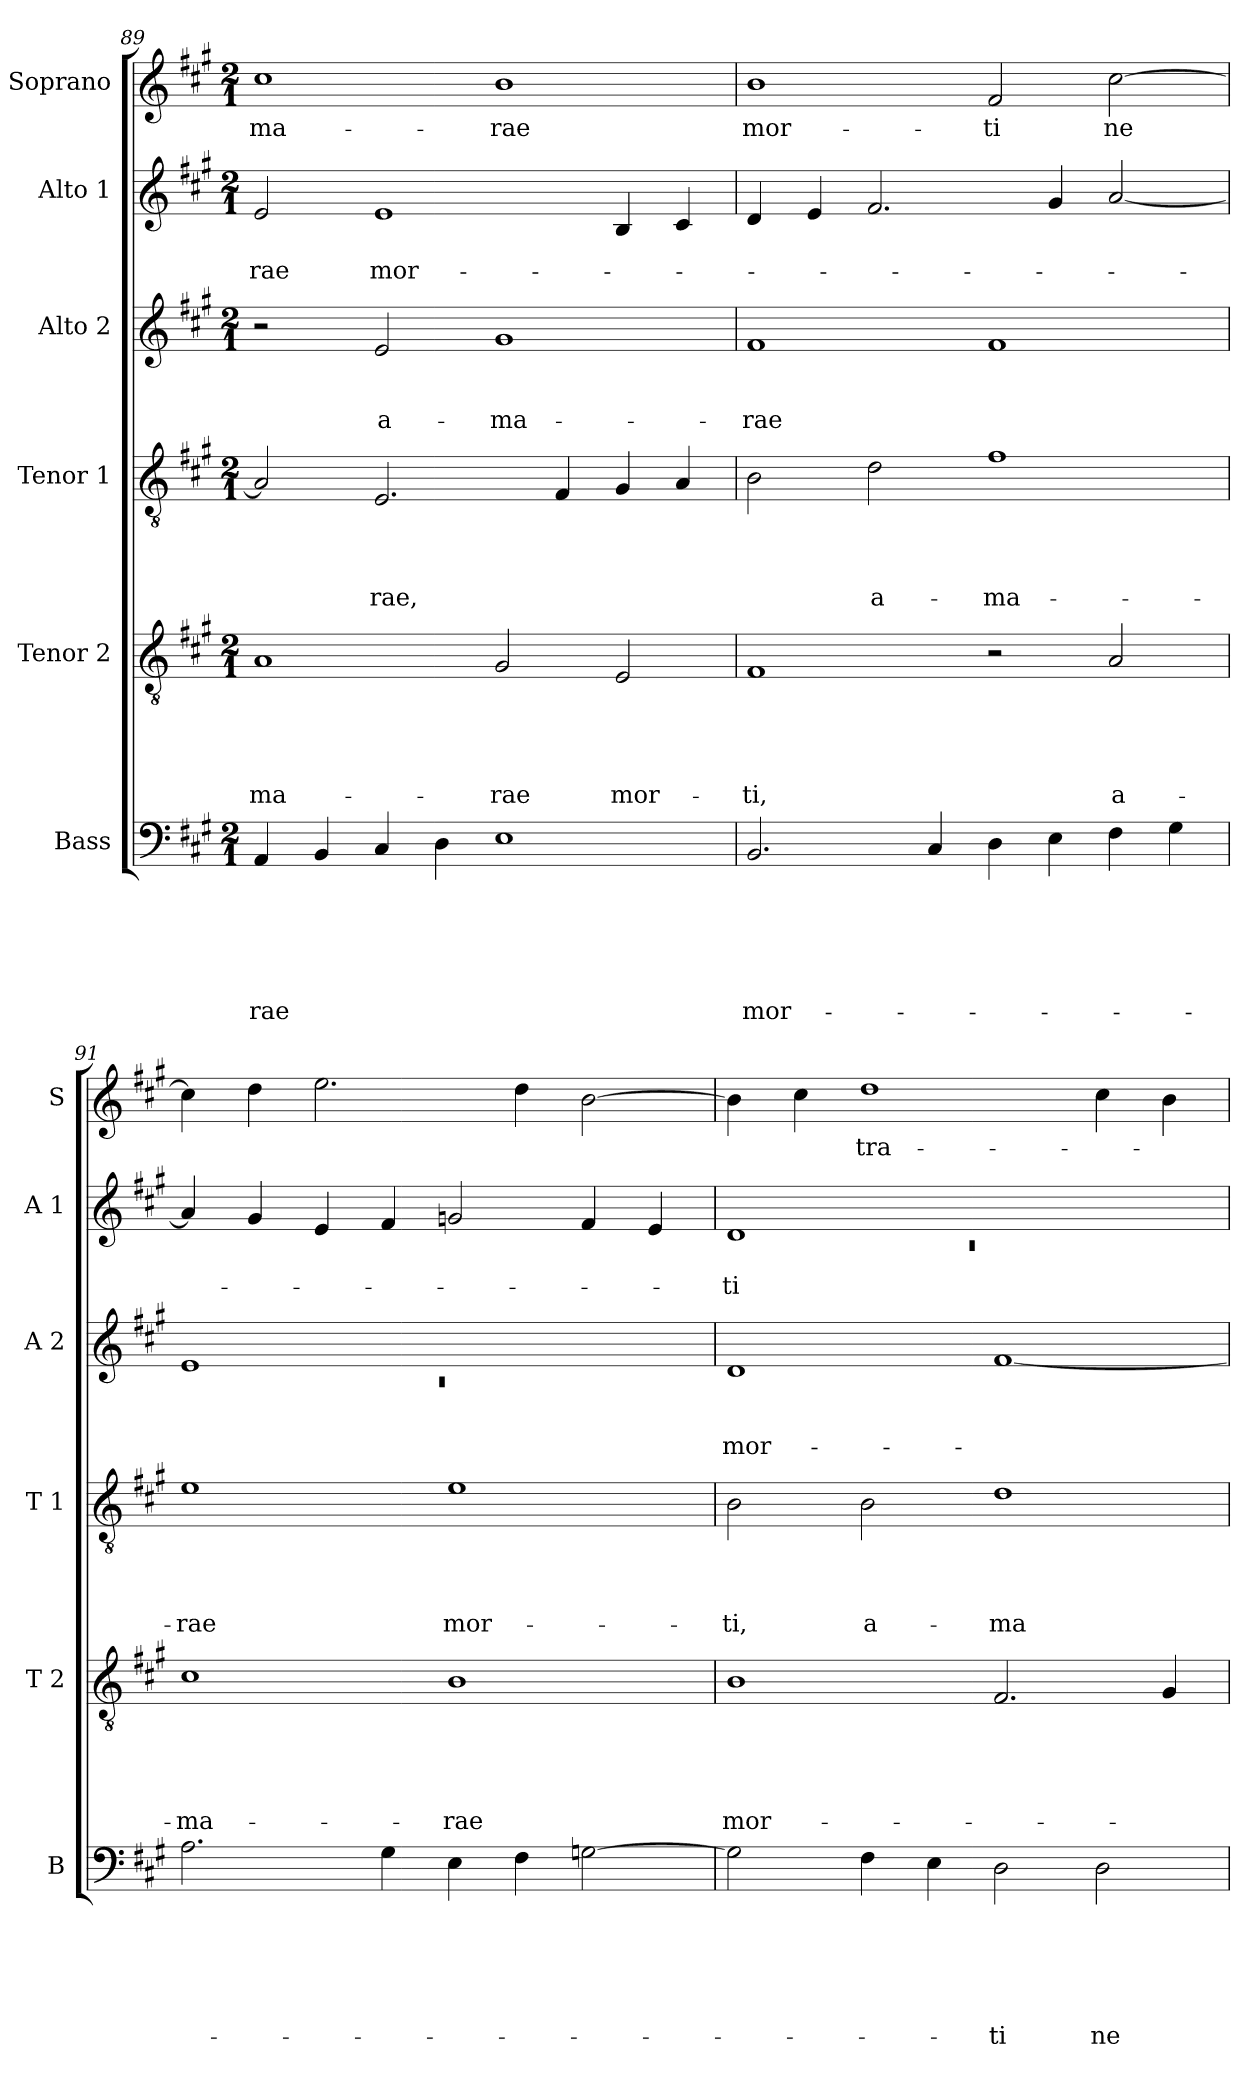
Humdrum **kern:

**kern	**text	**text	**text	**text	**text	**text	**kern	**text	**text	**text	**text	**text	**kern	**text	**text	**text	**text	**kern	**text	**text	**text	**kern	**text	**text	**kern	**text
*part6	*part6	*part6	*part6	*part6	*part6	*part6	*part5	*part5	*part5	*part5	*part5	*part5	*part4	*part4	*part4	*part4	*part4	*part3	*part3	*part3	*part3	*part2	*part2	*part2	*part1	*part1
*staff6	*staff6	*staff6	*staff6	*staff6	*staff6	*staff6	*staff5	*staff5	*staff5	*staff5	*staff5	*staff5	*staff4	*staff4	*staff4	*staff4	*staff4	*staff3	*staff3	*staff3	*staff3	*staff2	*staff2	*staff2	*staff1	*staff1
*I"Bass	*	*	*	*	*	*	*I"Tenor 2	*	*	*	*	*	*I"Tenor 1	*	*	*	*	*I"Alto 2	*	*	*	*I"Alto 1	*	*	*I"Soprano	*
*I'B	*	*	*	*	*	*	*I'T 2	*	*	*	*	*	*I'T 1	*	*	*	*	*I'A 2	*	*	*	*I'A 1	*	*	*I'S	*
*clefF4	*	*	*	*	*	*	*clefGv2	*	*	*	*	*	*clefGv2	*	*	*	*	*clefG2	*	*	*	*clefG2	*	*	*clefG2	*
*k[f#c#g#]	*	*	*	*	*	*	*k[f#c#g#]	*	*	*	*	*	*k[f#c#g#]	*	*	*	*	*k[f#c#g#]	*	*	*	*k[f#c#g#]	*	*	*k[f#c#g#]	*
*A:	*	*	*	*	*	*	*A:	*	*	*	*	*	*A:	*	*	*	*	*A:	*	*	*	*A:	*	*	*A:	*
*M2/1	*	*	*	*	*	*	*M2/1	*	*	*	*	*	*M2/1	*	*	*	*	*M2/1	*	*	*	*M2/1	*	*	*M2/1	*
=89	=89	=89	=89	=89	=89	=89	=89	=89	=89	=89	=89	=89	=89	=89	=89	=89	=89	=89	=89	=89	=89	=89	=89	=89	=89	=89
!	!	!	!	!	!	!LO:LY:b	!	!	!	!	!	!LO:LY:b	!	!	!	!	!	!	!	!	!	!	!	!LO:LY:b	!	!LO:LY:b
4AA/	.	.	.	.	.	-rae	1A	.	.	.	.	-ma-	2A/]	.	.	.	.	2r	.	.	.	2e/	.	-rae	1cc#	-ma-
4BB/	.	.	.	.	.	.	.	.	.	.	.	.	.	.	.	.	.	.	.	.	.	.	.	.	.	.
!	!	!	!	!	!	!	!	!	!	!	!	!	!	!	!	!	!LO:LY:b	!	!	!	!LO:LY:b	!	!	!LO:LY:b	!	!
4C#/	.	.	.	.	.	.	.	.	.	.	.	.	2.E/	.	.	.	-rae,	2e/	.	.	a-	1e	.	mor-	.	.
4D\	.	.	.	.	.	.	.	.	.	.	.	.	.	.	.	.	.	.	.	.	.	.	.	.	.	.
!	!	!	!	!	!	!	!	!	!	!	!	!LO:LY:b	!	!	!	!	!	!	!	!	!LO:LY:b	!	!	!	!	!LO:LY:b
1E	.	.	.	.	.	.	2G#/	.	.	.	.	-rae	.	.	.	.	.	1g#	.	.	-ma-	.	.	.	1b	-rae
.	.	.	.	.	.	.	.	.	.	.	.	.	4F#/	.	.	.	.	.	.	.	.	.	.	.	.	.
!	!	!	!	!	!	!	!	!	!	!	!	!LO:LY:b	!	!	!	!	!	!	!	!	!	!	!	!	!	!
.	.	.	.	.	.	.	2E/	.	.	.	.	mor-	4G#/	.	.	.	.	.	.	.	.	4B/	.	.	.	.
.	.	.	.	.	.	.	.	.	.	.	.	.	4A/	.	.	.	.	.	.	.	.	4c#/	.	.	.	.
!!LO:PB:g=z
=90	=90	=90	=90	=90	=90	=90	=90	=90	=90	=90	=90	=90	=90	=90	=90	=90	=90	=90	=90	=90	=90	=90	=90	=90	=90	=90
!	!	!	!	!	!	!LO:LY:b	!	!	!	!	!	!LO:LY:b	!	!	!	!	!	!	!	!	!LO:LY:b	!	!	!	!	!LO:LY:b
2.BB/	.	.	.	.	.	mor-	1F#	.	.	.	.	-ti,	2B\	.	.	.	.	1f#	.	.	-rae	4d/	.	.	1b	mor-
.	.	.	.	.	.	.	.	.	.	.	.	.	.	.	.	.	.	.	.	.	.	4e/	.	.	.	.
!	!	!	!	!	!	!	!	!	!	!	!	!	!	!	!	!	!LO:LY:b	!	!	!	!	!	!	!	!	!
.	.	.	.	.	.	.	.	.	.	.	.	.	2d\	.	.	.	a-	.	.	.	.	2.f#/	.	.	.	.
4C#/	.	.	.	.	.	.	.	.	.	.	.	.	.	.	.	.	.	.	.	.	.	.	.	.	.	.
!	!	!	!	!	!	!	!	!	!	!	!	!	!	!	!	!	!LO:LY:b	!	!	!	!	!	!	!	!	!LO:LY:b
4D\	.	.	.	.	.	.	2r	.	.	.	.	.	1f#	.	.	.	-ma-	1f#	.	.	.	.	.	.	2f#/	-ti
4E\	.	.	.	.	.	.	.	.	.	.	.	.	.	.	.	.	.	.	.	.	.	4g#/	.	.	.	.
!	!	!	!	!	!	!	!	!	!	!	!	!LO:LY:b	!	!	!	!	!	!	!	!	!	!	!	!	!	!LO:LY:b
4F#\	.	.	.	.	.	.	2A/	.	.	.	.	a-	.	.	.	.	.	.	.	.	.	[<2a/	.	.	[>2cc#\	ne
4G#\	.	.	.	.	.	.	.	.	.	.	.	.	.	.	.	.	.	.	.	.	.	.	.	.	.	.
=91	=91	=91	=91	=91	=91	=91	=91	=91	=91	=91	=91	=91	=91	=91	=91	=91	=91	=91	=91	=91	=91	=91	=91	=91	=91	=91
*	*	*	*	*	*	*	*	*	*	*	*	*	*	*	*	*	*	*^	*	*	*	*	*	*	*	*
!	!	!	!	!	!	!	!	!	!	!	!	!LO:LY:b	!	!	!	!	!LO:LY:b	!	!LO:N:vis=1	!	!	!	!	!	!	!	!
2.A\	.	.	.	.	.	.	1c#	.	.	.	.	-ma-	1e	.	.	.	-rae	1e	0rc	.	.	.	4a/]	.	.	4cc#\]	.
.	.	.	.	.	.	.	.	.	.	.	.	.	.	.	.	.	.	.	.	.	.	.	4g#/	.	.	4dd\	.
.	.	.	.	.	.	.	.	.	.	.	.	.	.	.	.	.	.	.	.	.	.	.	4e/	.	.	2.ee\	.
4G#\	.	.	.	.	.	.	.	.	.	.	.	.	.	.	.	.	.	.	.	.	.	.	4f#/	.	.	.	.
!	!	!	!	!	!	!	!	!	!	!	!	!LO:LY:b	!	!	!	!	!LO:LY:b	!	!	!	!	!	!	!	!	!	!
4E\	.	.	.	.	.	.	1B	.	.	.	.	-rae	1e	.	.	.	mor-	1ryy	.	.	.	.	2gn/	.	.	.	.
4F#\	.	.	.	.	.	.	.	.	.	.	.	.	.	.	.	.	.	.	.	.	.	.	.	.	.	4dd\	.
[>2Gn\	.	.	.	.	.	.	.	.	.	.	.	.	.	.	.	.	.	.	.	.	.	.	4f#/	.	.	[>2b\	.
.	.	.	.	.	.	.	.	.	.	.	.	.	.	.	.	.	.	.	.	.	.	.	4e/	.	.	.	.
*	*	*	*	*	*	*	*	*	*	*	*	*	*	*	*	*	*	*v	*v	*	*	*	*	*	*	*	*
=92	=92	=92	=92	=92	=92	=92	=92	=92	=92	=92	=92	=92	=92	=92	=92	=92	=92	=92	=92	=92	=92	=92	=92	=92	=92	=92
*	*	*	*	*	*	*	*	*	*	*	*	*	*	*	*	*	*	*	*	*	*	*^	*	*	*	*
!	!	!	!	!	!	!	!	!	!	!	!	!LO:LY:b	!	!	!	!	!LO:LY:b	!	!	!	!LO:LY:b	!	!LO:N:vis=1	!	!LO:LY:b	!	!
2G\]	.	.	.	.	.	.	1B	.	.	.	.	mor-	2B\	.	.	.	-ti,	1d	.	.	mor-	1d	0rc	.	-ti	4b\]	.
.	.	.	.	.	.	.	.	.	.	.	.	.	.	.	.	.	.	.	.	.	.	.	.	.	.	4cc#\	.
!	!	!	!	!	!	!	!	!	!	!	!	!	!	!	!	!	!LO:LY:b	!	!	!	!	!	!	!	!	!	!LO:LY:b
4F#\	.	.	.	.	.	.	.	.	.	.	.	.	2B\	.	.	.	a-	.	.	.	.	.	.	.	.	1dd	tra-
4E\	.	.	.	.	.	.	.	.	.	.	.	.	.	.	.	.	.	.	.	.	.	.	.	.	.	.	.
!	!	!	!	!	!	!LO:LY:b	!	!	!	!	!	!	!	!	!	!	!LO:LY:b	!	!	!	!	!	!	!	!	!	!
2D\	.	.	.	.	.	-ti	2.F#/	.	.	.	.	.	1d	.	.	.	-ma-	[<1f#	.	.	.	1ryy	.	.	.	.	.
!	!	!	!	!	!	!LO:LY:b	!	!	!	!	!	!	!	!	!	!	!	!	!	!	!	!	!	!	!	!	!
2D\	.	.	.	.	.	ne	.	.	.	.	.	.	.	.	.	.	.	.	.	.	.	.	.	.	.	4cc#\	.
.	.	.	.	.	.	.	4G#/	.	.	.	.	.	.	.	.	.	.	.	.	.	.	.	.	.	.	4b\	.
*	*	*	*	*	*	*	*	*	*	*	*	*	*	*	*	*	*	*	*	*	*	*v	*v	*	*	*	*
=	=	=	=	=	=	=	=	=	=	=	=	=	=	=	=	=	=	=	=	=	=	=	=	=	=	=
*-	*-	*-	*-	*-	*-	*-	*-	*-	*-	*-	*-	*-	*-	*-	*-	*-	*-	*-	*-	*-	*-	*-	*-	*-	*-	*-
